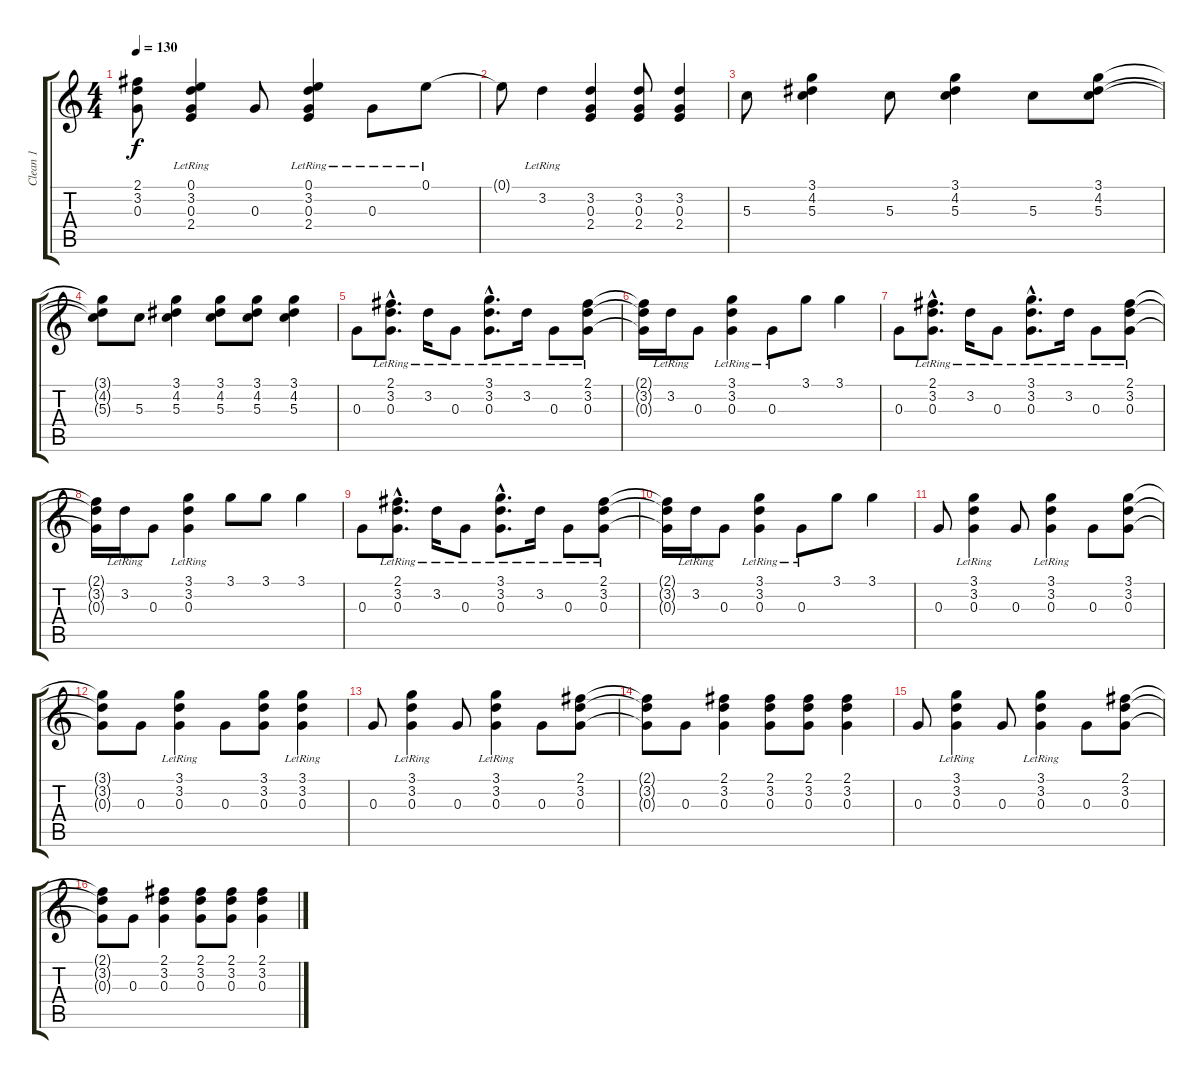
\track ("Clean 1" "Clean 1") {instrument electricguitarclean}
\staff {score tabs}
\tuning (E4 B3 G3 D3 A2 E2) {hide}
\ts (4 4)
\tempo 130
\clef g2
\ks c
(2.1{t} 3.2{t} 0.3).8{dy f} (0.1{lr} 3.2 0.3 2.4{lr}).4 0.3.8 (0.1{lr} 3.2{lr} 0.3 2.4{lr}).4 0.3{lr}.8 0.1{lr}.8 |
0.1{t}.8 3.2{lr}.4 (3.2 0.3 2.4).4 (3.2 0.3 2.4).8 (3.2 0.3 2.4).4 |
5.3.8 (3.1 4.2 5.3).4 5.3.8 (3.1 4.2 5.3).4 5.3.8 (3.1 4.2 5.3).8 |
(3.1{t} 4.2{t} 5.3{t}).8 5.3.8 (3.1 4.2 5.3).4 (3.1 4.2 5.3).8 (3.1 4.2 5.3).8 (3.1 4.2 5.3).4 |
0.3.8 (2.1{hac lr} 3.2{hac} 0.3{hac lr}).8{d} 3.2{lr}.16 0.3{lr}.8 (3.1{hac lr} 3.2{hac} 0.3{hac lr}).8{d} 3.2{lr}.16 0.3{lr}.8 (2.1{lr} 3.2{lr} 0.3{lr}).8 |
(2.1{t} 3.2{t} 0.3{t}).16 3.2{lr}.16 0.3.8 (3.1{lr} 3.2{lr} 0.3).4 0.3{lr}.8 3.1.8 3.1.4 |
0.3.8 (2.1{hac lr} 3.2{hac} 0.3{hac lr}).8{d} 3.2{lr}.16 0.3{lr}.8 (3.1{hac lr} 3.2{hac} 0.3{hac lr}).8{d} 3.2{lr}.16 0.3{lr}.8 (2.1{lr} 3.2{lr} 0.3{lr}).8 |
(2.1{t} 3.2{t} 0.3{t}).16 3.2{lr}.16 0.3.8 (3.1{lr} 3.2{lr} 0.3{lr}).4 3.1.8 3.1.8 3.1.4 |
0.3.8 (2.1{hac lr} 3.2{hac} 0.3{hac lr}).8{d} 3.2{lr}.16 0.3{lr}.8 (3.1{hac lr} 3.2{hac} 0.3{hac lr}).8{d} 3.2{lr}.16 0.3{lr}.8 (2.1{lr} 3.2{lr} 0.3{lr}).8 |
(2.1{t} 3.2{t} 0.3{t}).16 3.2{lr}.16 0.3.8 (3.1{lr} 3.2{lr} 0.3).4 0.3{lr}.8 3.1.8 3.1.4 |
0.3.8 (3.1{lr} 3.2{lr} 0.3).4 0.3.8 (3.1{lr} 3.2{lr} 0.3).4 0.3.8 (3.1 3.2 0.3).8 |
(3.1{t} 3.2{t} 0.3{t}).8 0.3.8 (3.1{lr} 3.2{lr} 0.3).4 0.3.8 (3.1 3.2 0.3).8 (3.1{lr} 3.2{lr} 0.3{lr}).4 |
0.3.8 (3.1{lr} 3.2{lr} 0.3).4 0.3.8 (3.1{lr} 3.2{lr} 0.3).4 0.3.8 (2.1 3.2 0.3).8 |
(2.1{t} 3.2{t} 0.3{t}).8 0.3.8 (2.1 3.2 0.3).4 (2.1 3.2 0.3).8 (2.1 3.2 0.3).8 (2.1 3.2 0.3).4 |
0.3.8 (3.1{lr} 3.2{lr} 0.3).4 0.3.8 (3.1{lr} 3.2{lr} 0.3).4 0.3.8 (2.1 3.2 0.3).8 |
(2.1{t} 3.2{t} 0.3{t}).8 0.3.8 (2.1 3.2 0.3).4 (2.1 3.2 0.3).8 (2.1 3.2 0.3).8 (2.1 3.2 0.3).4
